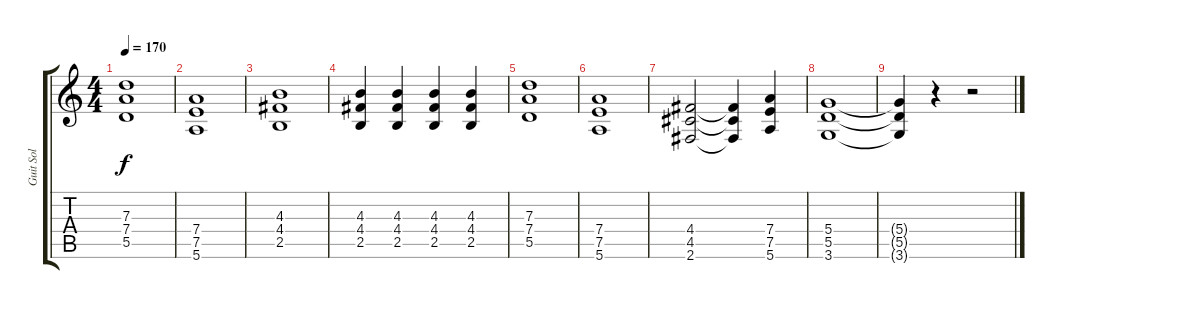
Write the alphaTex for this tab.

\track ("Guit Sol" "Guit Sol") {instrument overdrivenguitar}
\staff {score tabs}
\tuning (E4 B3 G3 D3 A2 E2) {hide}
\ts (4 4)
\tempo 170
\clef g2
\ks c
(7.3 7.4 5.5).1{dy f} |
(7.4 7.5 5.6).1 |
(4.3 4.4 2.5).1 |
(4.3 4.4 2.5).4 (4.3 4.4 2.5).4 (4.3 4.4 2.5).4 (4.3 4.4 2.5).4 |
(7.3 7.4 5.5).1 |
(7.4 7.5 5.6).1 |
(4.4 4.5 2.6).2 (4.4{t} 4.5{t} 2.6{t}).4 (7.4 7.5 5.6).4 |
(5.4 5.5 3.6).1 |
(5.4{t} 5.5{t} 3.6{t}).4 r.4 r.2
